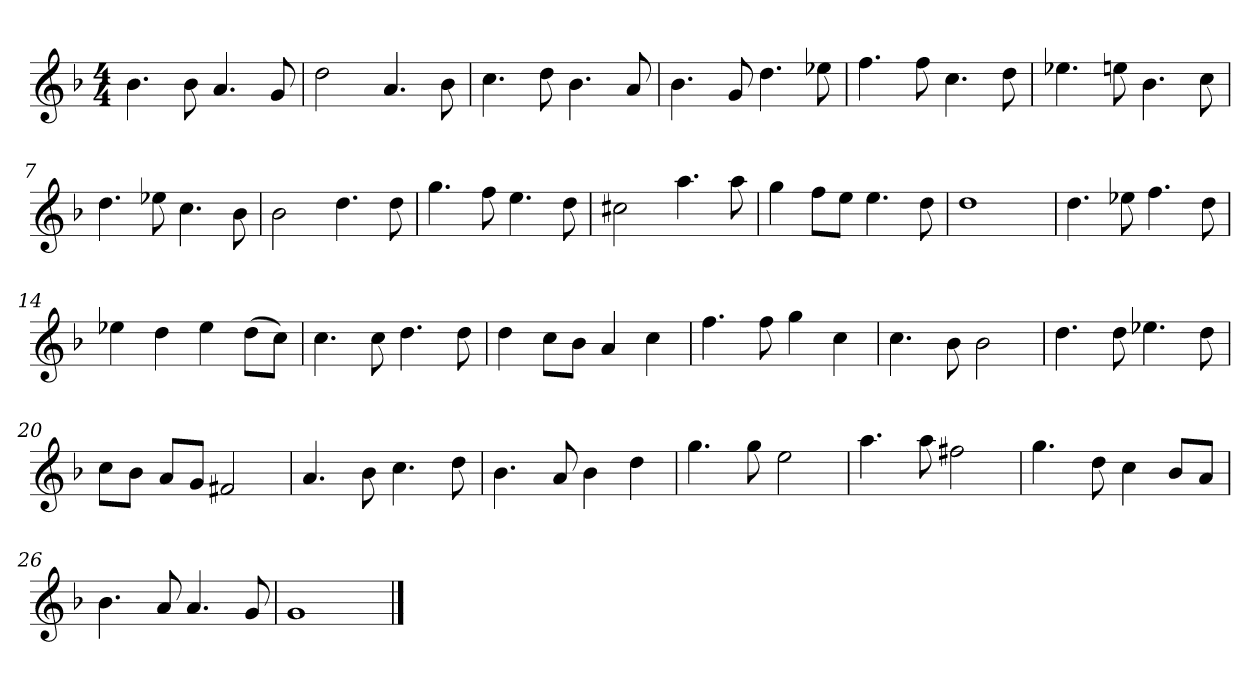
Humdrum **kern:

**kern
*part1
*staff1
*k[b-]
*M4/4
*MM120
=1
4.b-
8b-
4.a
8g
=2
2dd
4.a
8b-
=3
4.cc
8dd
4.b-
8a
=4
4.b-
8g
4.dd
8ee-X
=5
4.ff
8ff
4.cc
8dd
=6
4.ee-X
8een
4.b-
8cc
=7
4.dd
8ee-X
4.cc
8b-
=8
2b-
4.dd
8dd
=9
4.gg
8ff
4.ee
8dd
=10
2cc#X
4.aa
8aa
=11
4gg
8ffL
8eeJ
4.ee
8dd
=12
1dd
=13
4.dd
8ee-X
4.ff
8dd
=14
4ee-X
4dd
4ee-
(8ddL
8ccJ)
=15
4.cc
8cc
4.dd
8dd
=16
4dd
8ccL
8b-J
4a
4cc
=17
4.ff
8ff
4gg
4cc
=18
4.cc
8b-
2b-
=19
4.dd
8dd
4.ee-X
8dd
=20
8ccL
8b-J
8aL
8gJ
2f#X
=21
4.a
8b-
4.cc
8dd
=22
4.b-
8a
4b-
4dd
=23
4.gg
8gg
2ee
=24
4.aa
8aa
2ff#X
=25
4.gg
8dd
4cc
8b-L
8aJ
=26
4.b-
8a
4.a
8g
=27
1g
==
*-
